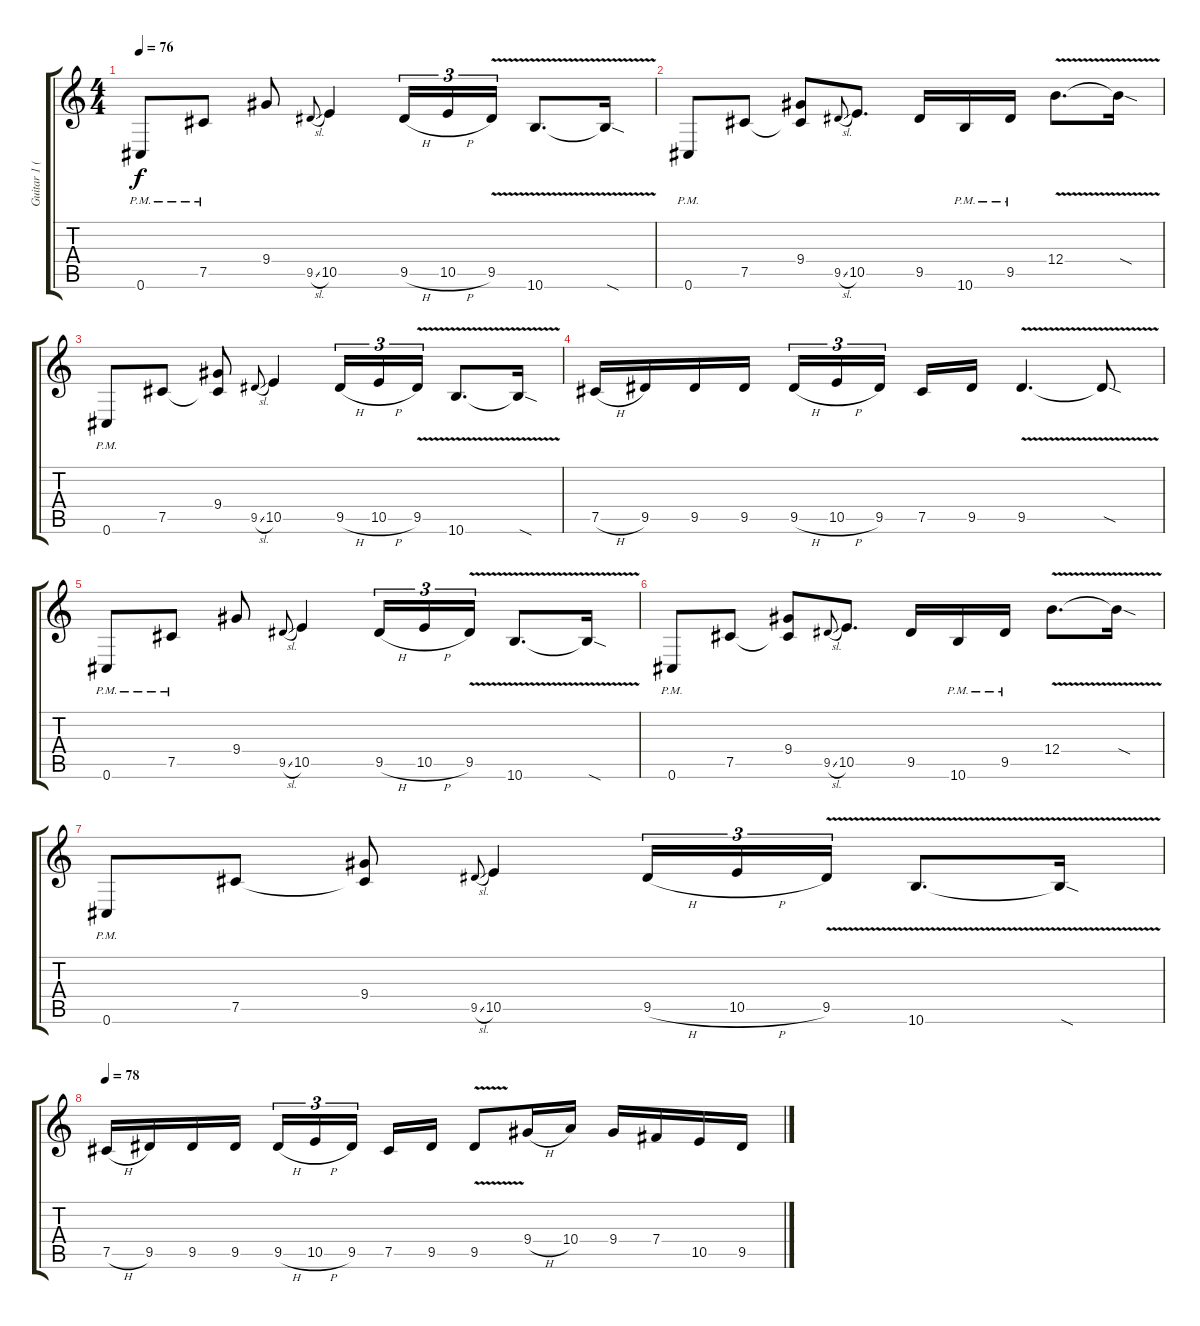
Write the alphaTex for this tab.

\track ("Guitar 1 (Distortion)" "Guitar 1 (") {instrument distortionguitar}
\staff {score tabs}
\tuning (Db4 Ab3 E3 B2 Gb2 Db2) {hide}
\ts (4 4)
\tempo 76
\clef g2
\ks c
0.6{pm}.8{dy f} 7.5{pm}.8 9.4.8 9.5{sl}.8{gr onbeat} 10.5.4 9.5{h}.16{tu (3 2)} 10.5{h}.16{tu (3 2)} 9.5{v}.16{tu (3 2)} 10.6{v}.8{d} 10.6{sod t}.16 |
0.6{pm}.8 7.5.8 (9.4 7.5{t}).8 9.5{sl}.8{gr onbeat} 10.5.8{d} 9.5.16 10.6{pm}.16 9.5{pm}.16 12.4{v}.8{d} 12.4{sod t}.16 |
0.6{pm}.8 7.5.8 (9.4 7.5{t}).8 9.5{sl}.8{gr onbeat} 10.5.4 9.5{h}.16{tu (3 2)} 10.5{h}.16{tu (3 2)} 9.5{v}.16{tu (3 2)} 10.6{v}.8{d} 10.6{sod t}.16 |
7.5{h}.16 9.5.16 9.5.16 9.5.16 9.5{h}.16{tu (3 2)} 10.5{h}.16{tu (3 2)} 9.5.16{tu (3 2) beam splitsecondary} 7.5.16 9.5.16 9.5{v}.4{d} 9.5{sod t}.8 |
0.6{pm}.8 7.5{pm}.8 9.4.8 9.5{sl}.8{gr onbeat} 10.5.4 9.5{h}.16{tu (3 2)} 10.5{h}.16{tu (3 2)} 9.5{v}.16{tu (3 2)} 10.6{v}.8{d} 10.6{sod t}.16 |
0.6{pm}.8 7.5.8 (9.4 7.5{t}).8 9.5{sl}.8{gr onbeat} 10.5.8{d} 9.5.16 10.6{pm}.16 9.5{pm}.16 12.4{v}.8{d} 12.4{sod t}.16 |
0.6{pm}.8 7.5.8 (9.4 7.5{t}).8 9.5{sl}.8{gr onbeat} 10.5.4 9.5{h}.16{tu (3 2)} 10.5{h}.16{tu (3 2)} 9.5{v}.16{tu (3 2)} 10.6{v}.8{d} 10.6{sod t}.16 |
\tempo 78
7.5{h}.16 9.5.16 9.5.16 9.5.16 9.5{h}.16{tu (3 2)} 10.5{h}.16{tu (3 2)} 9.5.16{tu (3 2) beam splitsecondary} 7.5.16 9.5.16 9.5{v}.8 9.4{h}.16 10.4.16 9.4.16 7.4.16 10.5.16 9.5.16
